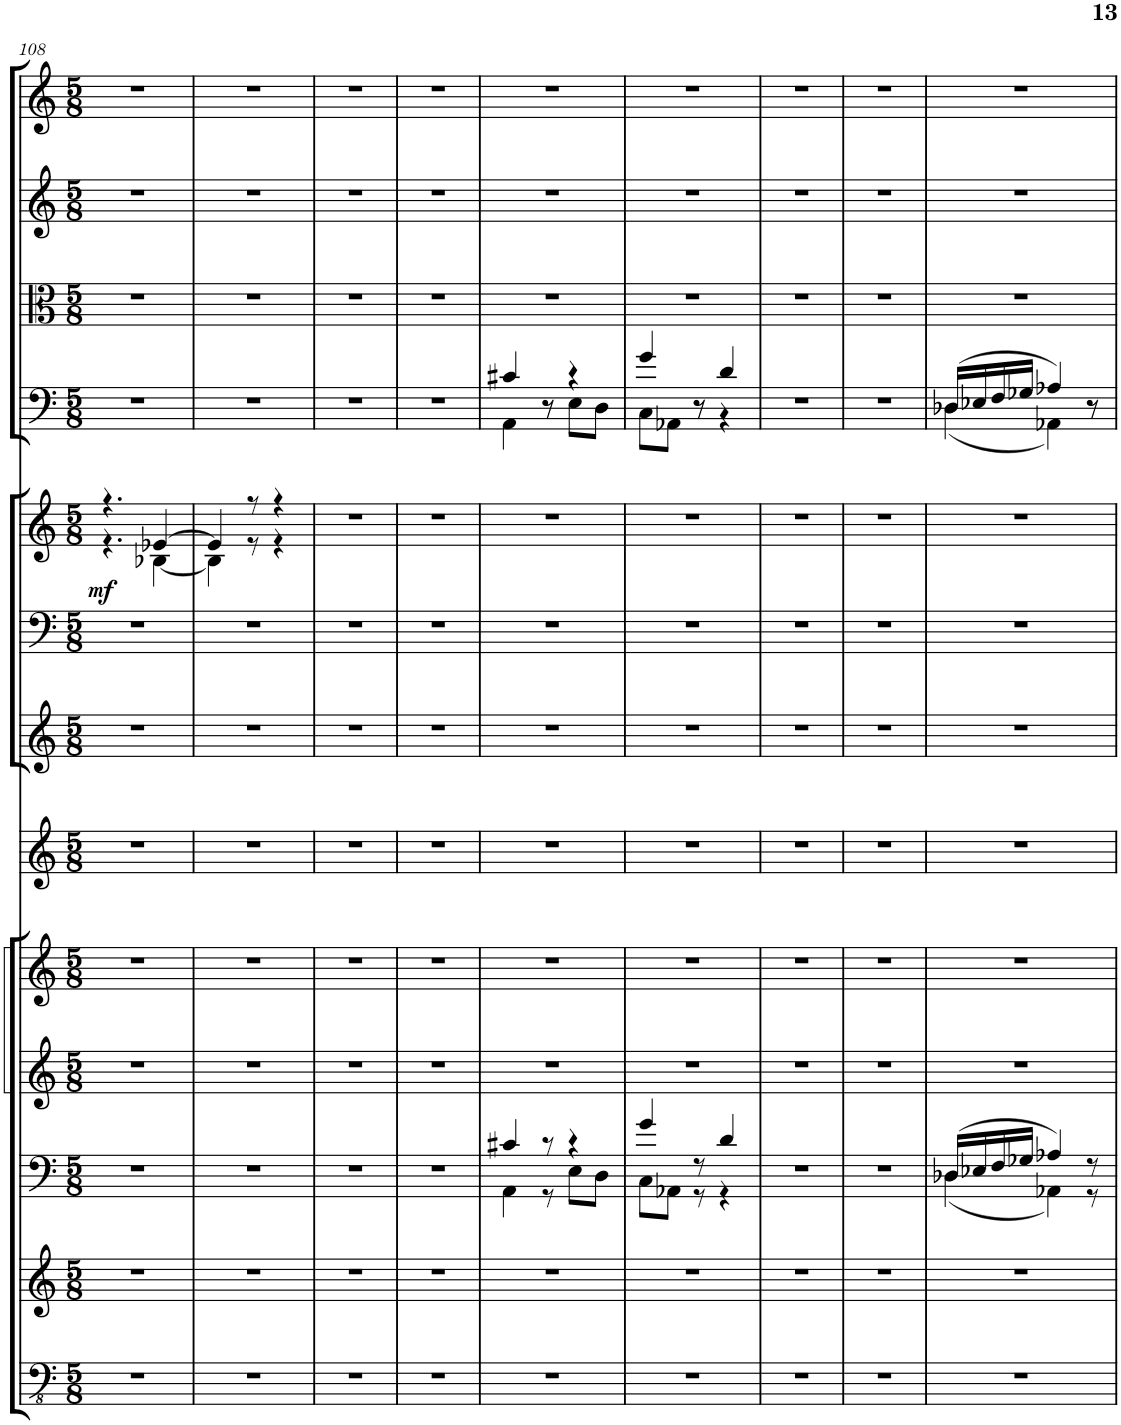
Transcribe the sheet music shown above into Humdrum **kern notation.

**kern	**kern	**kern	**kern	**kern	**kern	**kern	**kern	**kern	**dynam	**kern	**kern	**kern	**kern
*part13	*part12	*part11	*part10	*part9	*part8	*part7	*part6	*part5	*part5	*part4	*part3	*part2	*part1
*staff13	*staff12	*staff11	*staff10	*staff9	*staff8	*staff7	*staff6	*staff5	*staff5	*staff4	*staff3	*staff2	*staff1
*I"Contrabasses	*I"Violoncellos	*I"Violas	*I"Violins 2	*I"Violins 1	*I"Timpani	*I"Tenor Trombone	*I"Trumpet in Bb	*I"Horn in F	*	*I"Bassoon	*I"Clarinet in Bb	*I"Oboe	*I"Flute
*	*	*	*	*	*I'Timp	*I'Trb	*I'Tpt	*I'Hn	*	*I'Bsn	*I'Cl	*I'Ob	*I'Fl
!!LO:PB:g=z
*clefFv4	*clefG2	*clefF4	*clefG2	*clefG2	*clefG2	*clefG2	*clefF4	*clefG2	*	*clefF4	*clefC3	*clefG2	*clefG2
*	*	*	*	*	*	*	*Trd1c2	*Trd4c7	*	*	*Trd1c2	*	*
*k[]	*k[]	*k[]	*k[]	*k[]	*k[]	*k[]	*k[]	*k[]	*	*k[]	*k[]	*k[]	*k[]
*M5/8	*M5/8	*M5/8	*M5/8	*M5/8	*M5/8	*M5/8	*M5/8	*M5/8	*	*M5/8	*M5/8	*M5/8	*M5/8
=108	=108	=108	=108	=108	=108	=108	=108	=108	=108	=108	=108	=108	=108
*	*	*	*	*	*	*	*	*^	*	*	*	*	*
8%5r	8%5r	8%5r	8%5r	8%5r	8%5r	8%5r	8%5r	4.r	4.r	.	8%5r	8%5r	8%5r	8%5r
!	!	!	!	!	!	!	!	!	!	!LO:DY:b	!	!	!	!
.	.	.	.	.	.	.	.	[4e-X/	[4B-X\	mf	.	.	.	.
=109	=109	=109	=109	=109	=109	=109	=109	=109	=109	=109	=109	=109	=109	=109
8%5r	8%5r	8%5r	8%5r	8%5r	8%5r	8%5r	8%5r	4e-/]	4B-\]	.	8%5r	8%5r	8%5r	8%5r
.	.	.	.	.	.	.	.	8r	8r	.	.	.	.	.
.	.	.	.	.	.	.	.	4r	4r	.	.	.	.	.
*	*	*	*	*	*	*	*	*v	*v	*	*	*	*	*
=110	=110	=110	=110	=110	=110	=110	=110	=110	=110	=110	=110	=110	=110
8%5r	8%5r	8%5r	8%5r	8%5r	8%5r	8%5r	8%5r	8%5r	.	8%5r	8%5r	8%5r	8%5r
=111	=111	=111	=111	=111	=111	=111	=111	=111	=111	=111	=111	=111	=111
8%5r	8%5r	8%5r	8%5r	8%5r	8%5r	8%5r	8%5r	8%5r	.	8%5r	8%5r	8%5r	8%5r
=112	=112	=112	=112	=112	=112	=112	=112	=112	=112	=112	=112	=112	=112
*	*	*^	*	*	*	*	*	*	*	*^	*	*	*
8%5r	8%5r	4c#X/	4AA\	8%5r	8%5r	8%5r	8%5r	8%5r	8%5r	.	4c#X/	4AA\	8%5r	8%5r	8%5r
.	.	8r	8r	.	.	.	.	.	.	.	8r	8r	.	.	.
.	.	4r	8E\L	.	.	.	.	.	.	.	4r	8E\L	.	.	.
.	.	.	8D\J	.	.	.	.	.	.	.	.	8D\J	.	.	.
=113	=113	=113	=113	=113	=113	=113	=113	=113	=113	=113	=113	=113	=113	=113	=113
8%5r	8%5r	4g/	8C\L	8%5r	8%5r	8%5r	8%5r	8%5r	8%5r	.	4g/	8C\L	8%5r	8%5r	8%5r
.	.	.	8AA-X\J	.	.	.	.	.	.	.	.	8AA-X\J	.	.	.
.	.	8r	8r	.	.	.	.	.	.	.	8r	8r	.	.	.
.	.	4d/	4r	.	.	.	.	.	.	.	4d/	4r	.	.	.
*	*	*v	*v	*	*	*	*	*	*	*	*v	*v	*	*	*
=114	=114	=114	=114	=114	=114	=114	=114	=114	=114	=114	=114	=114	=114
8%5r	8%5r	8%5r	8%5r	8%5r	8%5r	8%5r	8%5r	8%5r	.	8%5r	8%5r	8%5r	8%5r
=115	=115	=115	=115	=115	=115	=115	=115	=115	=115	=115	=115	=115	=115
8%5r	8%5r	8%5r	8%5r	8%5r	8%5r	8%5r	8%5r	8%5r	.	8%5r	8%5r	8%5r	8%5r
=116	=116	=116	=116	=116	=116	=116	=116	=116	=116	=116	=116	=116	=116
*	*	*^	*	*	*	*	*	*	*	*^	*	*	*
8%5r	8%5r	(16D-X/LL	(4D-\	8%5r	8%5r	8%5r	8%5r	8%5r	8%5r	.	(16D-X/LL	(4D-\	8%5r	8%5r	8%5r
.	.	16E-X/	.	.	.	.	.	.	.	.	16E-X/	.	.	.	.
.	.	16F/	.	.	.	.	.	.	.	.	16F/	.	.	.	.
.	.	16G-X/JJ	.	.	.	.	.	.	.	.	16G-X/JJ	.	.	.	.
.	.	4A-X/)	4AA-X\)	.	.	.	.	.	.	.	4A-X/)	4AA-X\)	.	.	.
.	.	8r	8r	.	.	.	.	.	.	.	8r	8r	.	.	.
*	*	*v	*v	*	*	*	*	*	*	*	*v	*v	*	*	*
=	=	=	=	=	=	=	=	=	=	=	=	=	=
*-	*-	*-	*-	*-	*-	*-	*-	*-	*-	*-	*-	*-	*-
